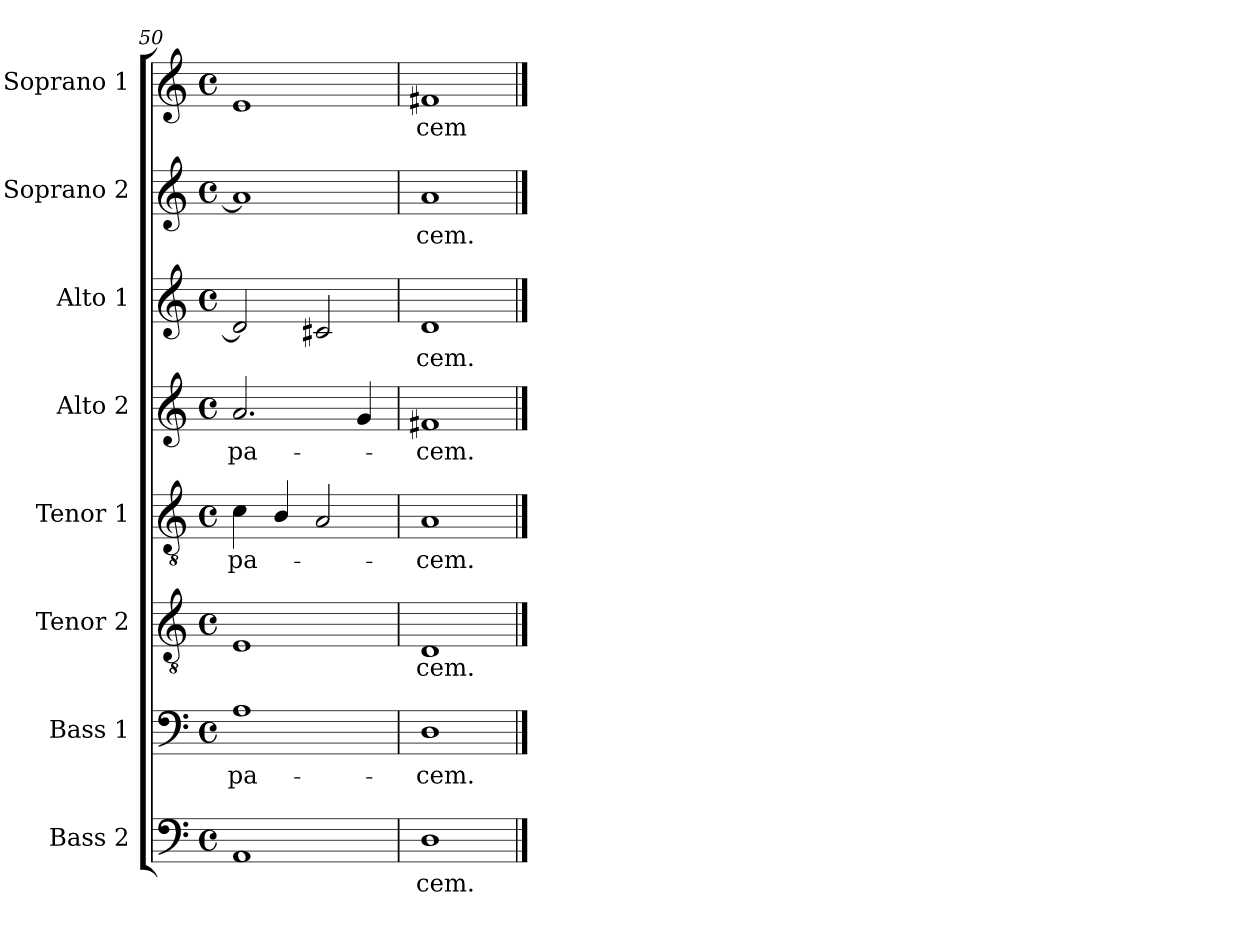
**kern	**text	**kern	**text	**kern	**text	**kern	**text	**kern	**text	**kern	**text	**kern	**text	**kern	**text
*part8	*part8	*part7	*part7	*part6	*part6	*part5	*part5	*part4	*part4	*part3	*part3	*part2	*part2	*part1	*part1
*staff8	*staff8	*staff7	*staff7	*staff6	*staff6	*staff5	*staff5	*staff4	*staff4	*staff3	*staff3	*staff2	*staff2	*staff1	*staff1
*I"Bass 2	*	*I"Bass 1	*	*I"Tenor 2	*	*I"Tenor 1	*	*I"Alto 2	*	*I"Alto 1	*	*I"Soprano 2	*	*I"Soprano 1	*
*I'B2.	*	*I'B1.	*	*I'T2.	*	*I'T1.	*	*I'A2.	*	*I'A1.	*	*I'S2.	*	*I'S1.	*
*clefF4	*	*clefF4	*	*clefGv2	*	*clefGv2	*	*clefG2	*	*clefG2	*	*clefG2	*	*clefG2	*
*	*	*	*	*ITrd7c12	*	*ITrd7c12	*	*	*	*	*	*	*	*	*
*k[]	*	*k[]	*	*k[]	*	*k[]	*	*k[]	*	*k[]	*	*k[]	*	*k[]	*
*M4/4	*	*M4/4	*	*M4/4	*	*M4/4	*	*M4/4	*	*M4/4	*	*M4/4	*	*M4/4	*
*met(c)	*	*met(c)	*	*met(c)	*	*met(c)	*	*met(c)	*	*met(c)	*	*met(c)	*	*met(c)	*
=50	=50	=50	=50	=50	=50	=50	=50	=50	=50	=50	=50	=50	=50	=50	=50
!	!	!	!LO:LY:b	!	!	!	!LO:LY:b	!	!LO:LY:b	!	!	!	!	!	!
1AA	.	1A	pa-	1EE	.	4C\	pa-	2.a/	pa-	2d/]	.	1a]	.	1e	.
.	.	.	.	.	.	4BB/	.	.	.	.	.	.	.	.	.
.	.	.	.	.	.	2AA/	.	.	.	2c#X/	.	.	.	.	.
.	.	.	.	.	.	.	.	4g/	.	.	.	.	.	.	.
=51	=51	=51	=51	=51	=51	=51	=51	=51	=51	=51	=51	=51	=51	=51	=51
!	!LO:LY:b	!	!LO:LY:b	!	!LO:LY:b	!	!LO:LY:b	!	!LO:LY:b	!	!LO:LY:b	!	!LO:LY:b	!	!LO:LY:b
1D	-cem.	1D	-cem.	1DD	-cem.	1AA	-cem.	1f#X	-cem.	1d	-cem.	1a	-cem.	1f#X	-cem
==	==	==	==	==	==	==	==	==	==	==	==	==	==	==	==
*-	*-	*-	*-	*-	*-	*-	*-	*-	*-	*-	*-	*-	*-	*-	*-
